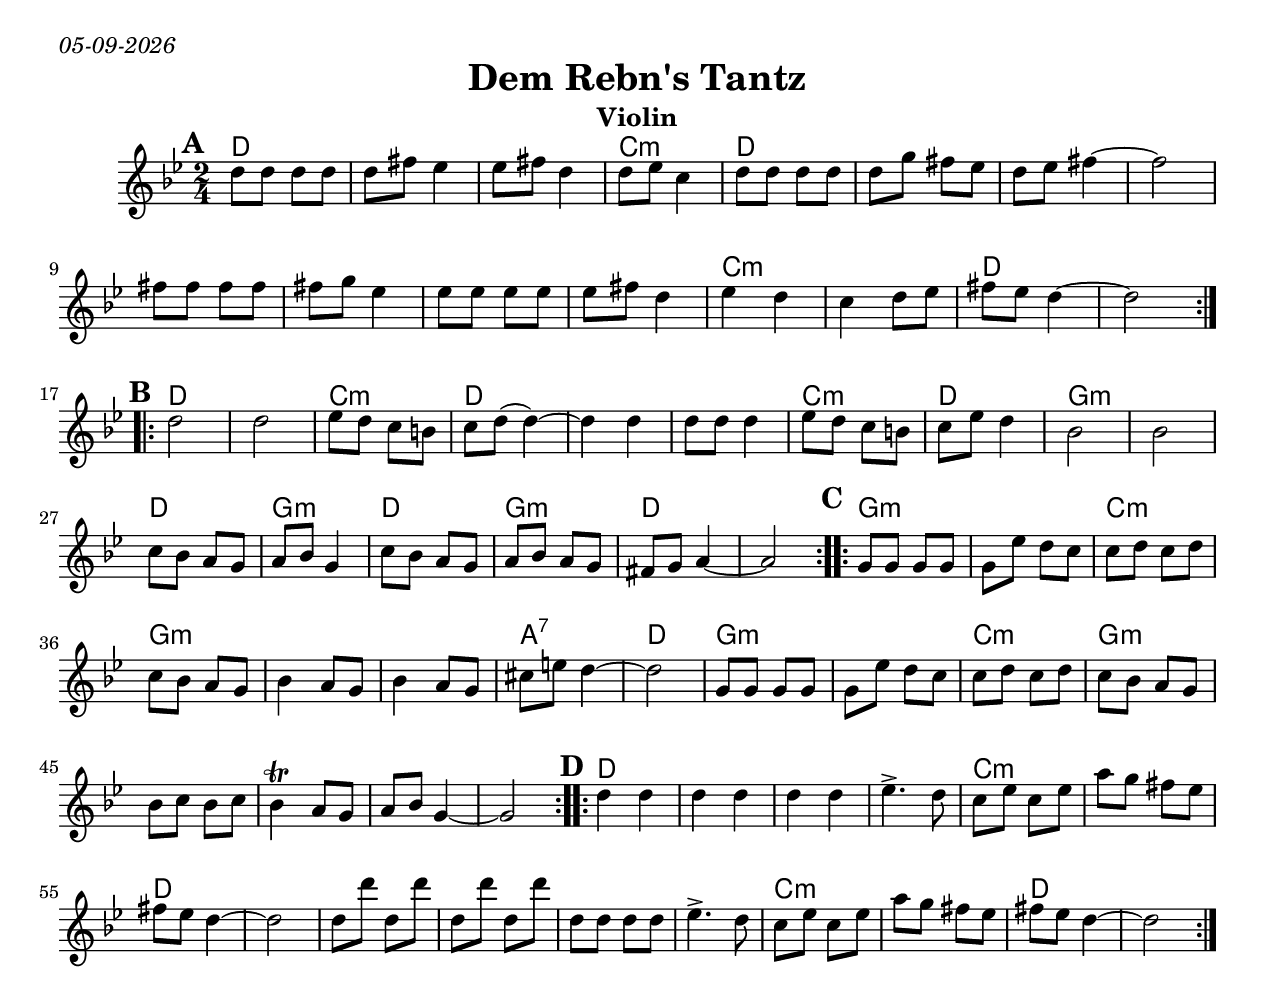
\version "2.20.0"
\include "english.ly"
%\pointAndClickOff
\paper{
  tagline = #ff
  print-all-headers = ##t
  #(set-paper-size "letter")
}
date = #(strftime "%d-%m-%Y" (localtime (current-time)))

\markup{ \italic{ \date }  }

%\markup{ Got something to say? }

global = {
  \clef treble
  \key g \minor
  \time 2/4
  \set Score.markFormatter = #format-mark-box-alphabet
}

%#################################### Melody ########################
melody = \relative c'' {
  \global
  %\partial 4 g4    %lead in notes

  \repeat volta 2{
    \mark \default
   d8 d d d
   d fs ef4
   ef8 fs d4 d8 ef c4
   d8 d d d d g fs ef
   d8ef fs4 ~ fs2
   fs8 fs fs fs fs g ef4
   ef8 ef ef ef ef fs d4
   ef4 d c4 d8 ef
   fs8 ef d4~ d2
  }

 \break
  \repeat volta 2{
    \mark \default
    d2 d
    ef8 d c b c d(d4)~
    d4 d d8 d d4
    ef8 d c b c ef d4

    bf2 bf
    c8 bf a g a bf g4  %triplet
    c8 bf a g a bf a g
    fs8 g a4~a2|
  }
  %\break
\repeat volta 2{
    \mark \default
    g8 g g g g ef' d c
    c d c d c bf a g
    bf4 a8 g bf4 a8 g
    cs8 e d4~d2

    g,8 g g g g ef' d c
    c d c d c bf a g
    bf8 c bf c bf4\trill a8 g
    a8 bf g4~g2
  }

  \repeat volta 2{
    \mark \default
    d'4 d d d
    d4 d ef4.-> d8
    c8 ef c ef a g fs ef
    fs8 ef d4~d2

    d8 d' d, d' d, d' d, d'
    d,8 d d d ef4.-> d8
     c8 ef c ef a g fs ef
    fs8 ef d4~d2
  }
}
%################################# Lyrics #####################
%\addlyrics{ \set stanza = #"1. " }
%################################# Chords #######################
harmonies = \chordmode {
    d4*6 c2:m
    d2*8
    c2*2:m
    d2*2
    %b

    d2*2
    c2:m d2*3
    c2:m d2
    g2*2:m
    d2 g2:m
    d2 g2:m
    d2*2
    %c
    g2*2:m
    c2:m g2*3:m
    a2:7 d2
    g2*2:m
    c2:m g2*5:m
    %d
    d2*4
    c2*2:m
    d2*6
    c2*2:m
    d2


}

\score {
  % transpose score below
  %\transpose c d
  <<
    \new ChordNames {
      \set chordChanges = ##f
      \harmonies
    }
    \new Staff   \melody
  >>
  \header{
    title= "Dem Rebn's Tantz"
    subtitle=""
    composer= ""

    instrument ="Violin"
    arranger= ""
  }
  \midi{\tempo 4 = 120}
  \layout{indent = 1.0\cm}
}
%{
% more verses:
\markup{}
\markup {
  \font-size #2
  \fill-line {
    \hspace #0.1 % distance from left margin
    \column {
      \line { "1."
\column {
 ""
}
      }
      \hspace #0.2 % vertical distance between verses
      \line { "2."
\column {
""
}
      }
    }
    \hspace #0.1  % horiz. distance between columns
    \column {
      \line { "3."
\column {
 ""
}
      }
      \hspace #0.2 % distance between verses
      \line { "4."
\column {
""
}
      }
    }
    \hspace #0.1 % distance to right margin
  }
}

%}